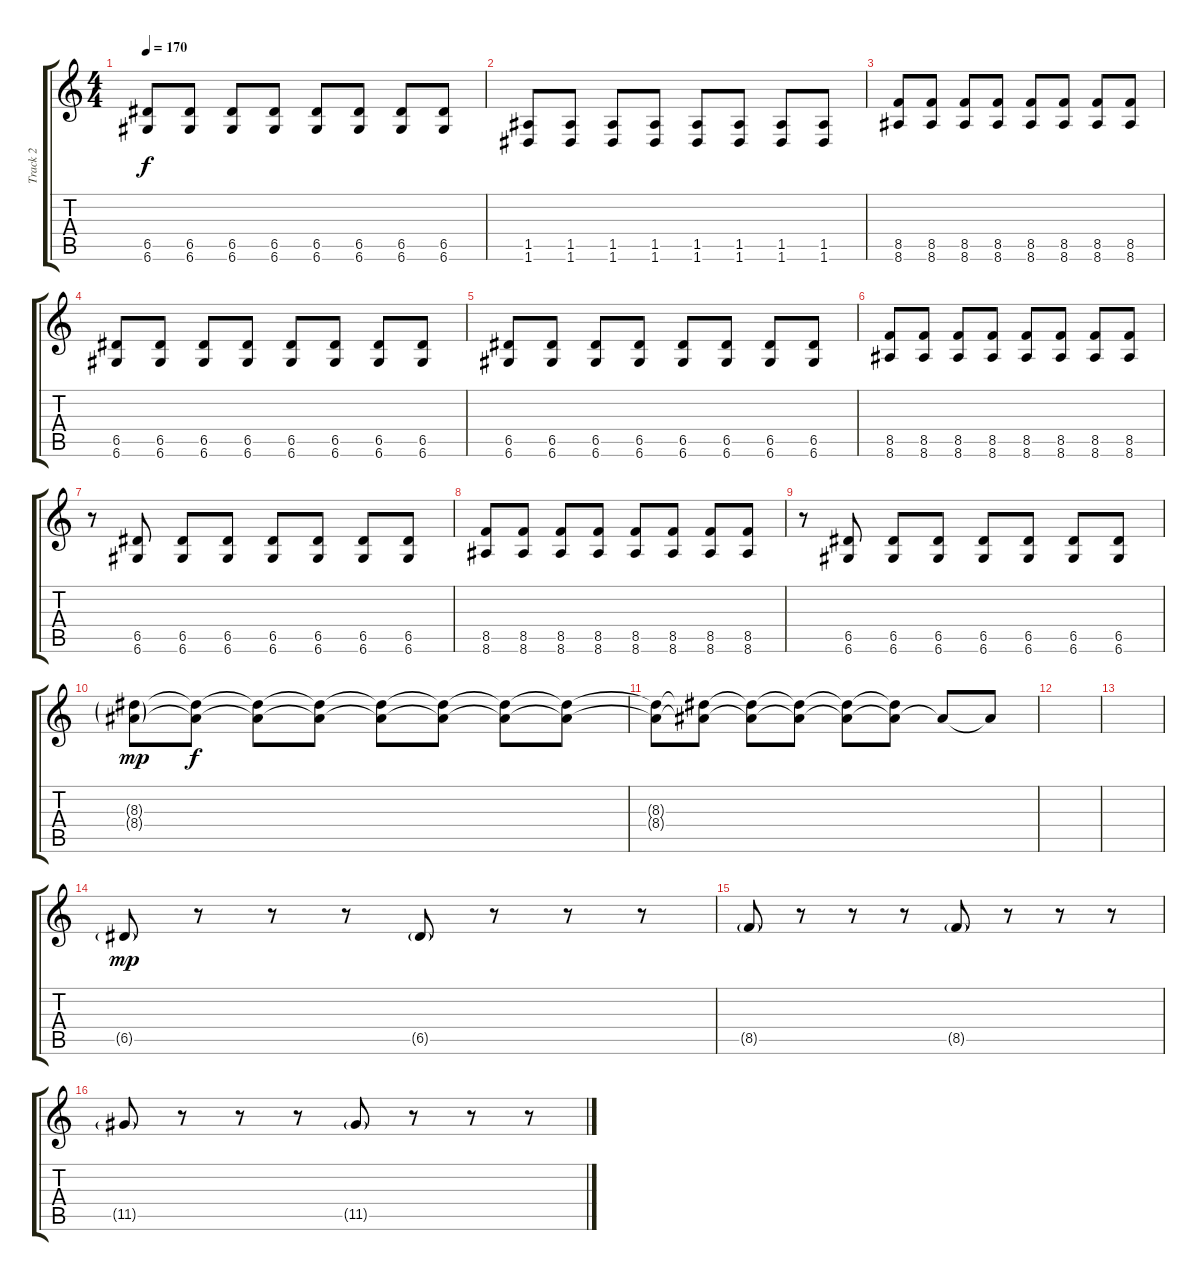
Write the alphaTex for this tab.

\track ("Track 2" "Track 2") {instrument distortionguitar}
\staff {score tabs}
\tuning (E4 B3 G3 D3 A2 D2) {hide}
\ts (4 4)
\tempo 170
\clef g2
\ks c
(6.5 6.6).8{dy f} (6.5 6.6).8 (6.5 6.6).8 (6.5 6.6).8 (6.5 6.6).8 (6.5 6.6).8 (6.5 6.6).8 (6.5 6.6).8 |
(1.5 1.6).8 (1.5 1.6).8 (1.5 1.6).8 (1.5 1.6).8 (1.5 1.6).8 (1.5 1.6).8 (1.5 1.6).8 (1.5 1.6).8 |
(8.5 8.6).8 (8.5 8.6).8 (8.5 8.6).8 (8.5 8.6).8 (8.5 8.6).8 (8.5 8.6).8 (8.5 8.6).8 (8.5 8.6).8 |
(6.5 6.6).8 (6.5 6.6).8 (6.5 6.6).8 (6.5 6.6).8 (6.5 6.6).8 (6.5 6.6).8 (6.5 6.6).8 (6.5 6.6).8 |
(6.5 6.6).8 (6.5 6.6).8 (6.5 6.6).8 (6.5 6.6).8 (6.5 6.6).8 (6.5 6.6).8 (6.5 6.6).8 (6.5 6.6).8 |
(8.5 8.6).8 (8.5 8.6).8 (8.5 8.6).8 (8.5 8.6).8 (8.5 8.6).8 (8.5 8.6).8 (8.5 8.6).8 (8.5 8.6).8 |
r.8 (6.5 6.6).8 (6.5 6.6).8 (6.5 6.6).8 (6.5 6.6).8 (6.5 6.6).8 (6.5 6.6).8 (6.5 6.6).8 |
(8.5 8.6).8 (8.5 8.6).8 (8.5 8.6).8 (8.5 8.6).8 (8.5 8.6).8 (8.5 8.6).8 (8.5 8.6).8 (8.5 8.6).8 |
r.8 (6.5 6.6).8 (6.5 6.6).8 (6.5 6.6).8 (6.5 6.6).8 (6.5 6.6).8 (6.5 6.6).8 (6.5 6.6).8 |
(8.3{g} 8.4{g}).8{dy mp} (8.3{t} 8.4{t}).8{dy f} (8.3{t} 8.4{t}).8 (8.3{t} 8.4{t}).8 (8.3{t} 8.4{t}).8 (8.3{t} 8.4{t}).8 (8.3{t} 8.4{t}).8 (8.3{t} 8.4{t}).8 |
(8.3{t} 8.4{t}).8 (8.3{t} 8.4{t}).8 (8.3{t} 8.4{t}).8 (8.3{t} 8.4{t}).8 (8.3{t} 8.4{t}).8 (8.3{t} 8.4{t}).8 8.4{t}.8 8.4{t}.8 |
|
|
6.5{g}.8{dy mp} r.8 r.8 r.8 6.5{g}.8 r.8 r.8 r.8 |
8.5{g}.8 r.8 r.8 r.8 8.5{g}.8 r.8 r.8 r.8 |
11.5{g}.8 r.8 r.8 r.8 11.5{g}.8 r.8 r.8 r.8
